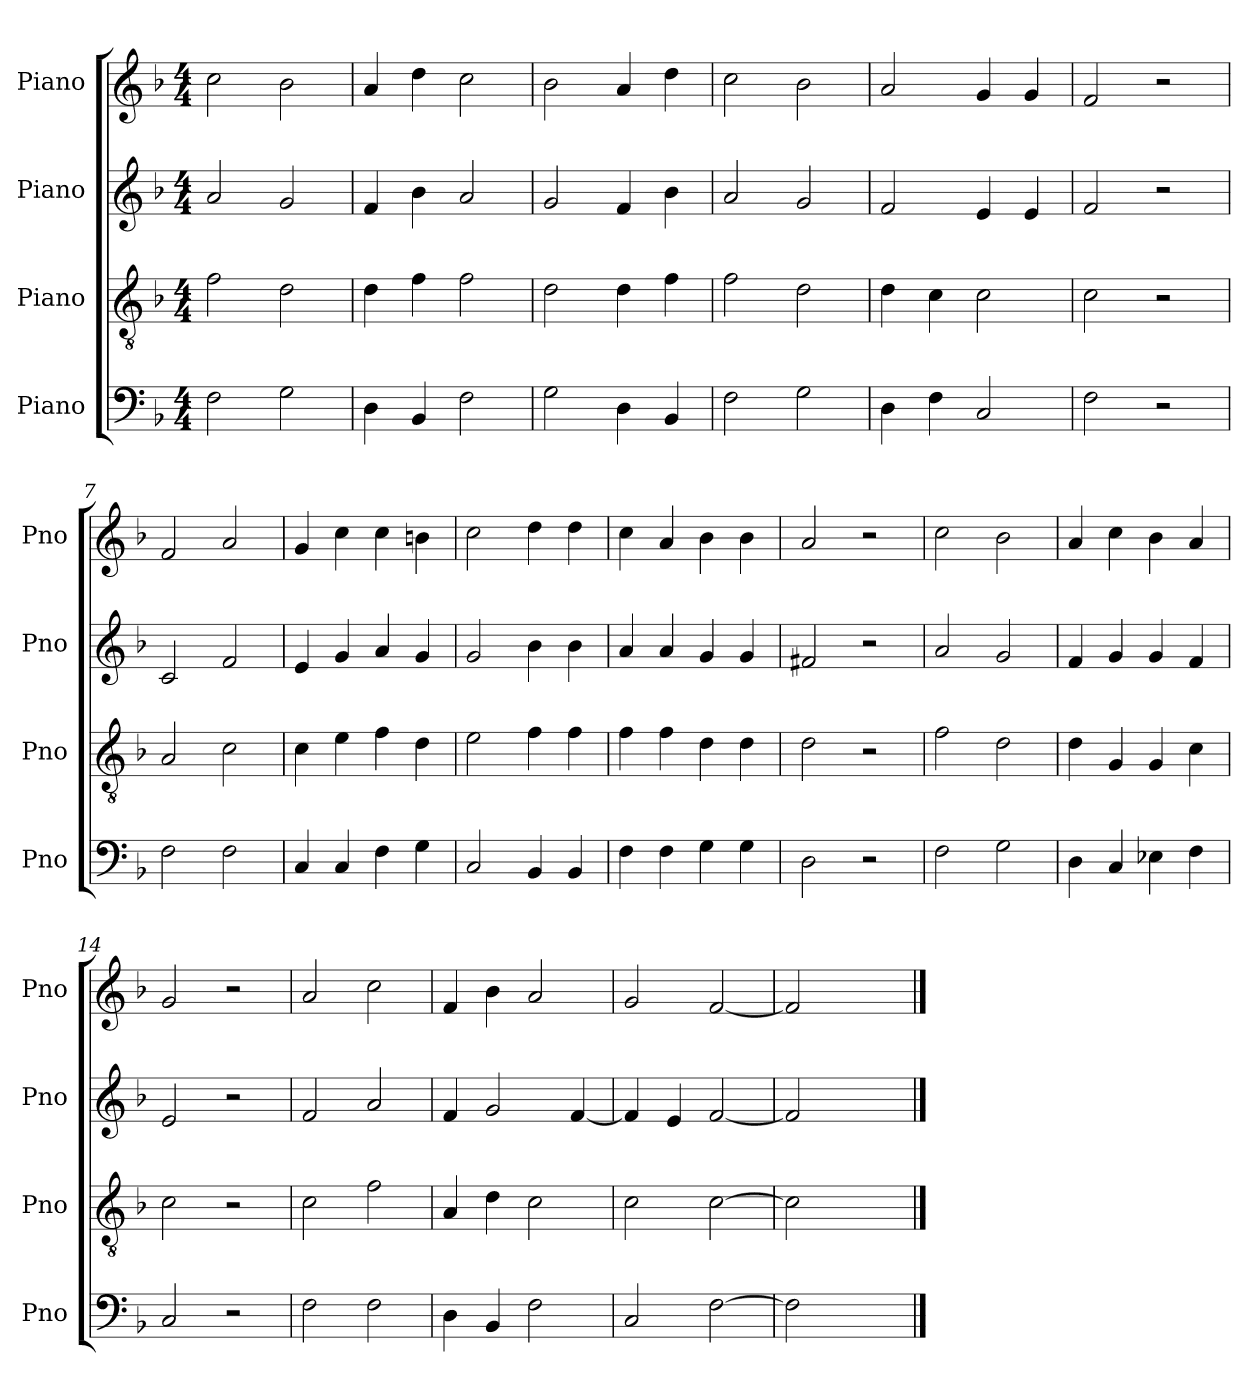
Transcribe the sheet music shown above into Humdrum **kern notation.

**kern	**kern	**kern	**kern
*part4	*part3	*part2	*part1
*staff4	*staff3	*staff2	*staff1
*I"Piano	*I"Piano	*I"Piano	*I"Piano
*I'Pno	*I'Pno	*I'Pno	*I'Pno
*clefF4	*clefGv2	*clefG2	*clefG2
*k[b-]	*k[b-]	*k[b-]	*k[b-]
*M4/4	*M4/4	*M4/4	*M4/4
=1	=1	=1	=1
2F\	2f\	2a/	2cc\
2G\	2d\	2g/	2b-\
=2	=2	=2	=2
4D\	4d\	4f/	4a/
4BB-/	4f\	4b-\	4dd\
2F\	2f\	2a/	2cc\
=3	=3	=3	=3
2G\	2d\	2g/	2b-\
4D\	4d\	4f/	4a/
4BB-/	4f\	4b-\	4dd\
=4	=4	=4	=4
2F\	2f\	2a/	2cc\
2G\	2d\	2g/	2b-\
=5	=5	=5	=5
4D\	4d\	2f/	2a/
4F\	4c\	.	.
2C/	2c\	4e/	4g/
.	.	4e/	4g/
=6	=6	=6	=6
2F\	2c\	2f/	2f/
2r	2r	2r	2r
=7	=7	=7	=7
2F\	2A/	2c/	2f/
2F\	2c\	2f/	2a/
=8	=8	=8	=8
4C/	4c\	4e/	4g/
4C/	4e\	4g/	4cc\
4F\	4f\	4a/	4cc\
4G\	4d\	4g/	4bn\
=9	=9	=9	=9
2C/	2e\	2g/	2cc\
4BB-/	4f\	4b-\	4dd\
4BB-/	4f\	4b-\	4dd\
!!LO:LB:g=z
=10	=10	=10	=10
4F\	4f\	4a/	4cc\
4F\	4f\	4a/	4a/
4G\	4d\	4g/	4b-\
4G\	4d\	4g/	4b-\
=11	=11	=11	=11
2D\	2d\	2f#X/	2a/
2r	2r	2r	2r
=12	=12	=12	=12
2F\	2f\	2a/	2cc\
2G\	2d\	2g/	2b-\
=13	=13	=13	=13
4D\	4d\	4f/	4a/
4C/	4G/	4g/	4cc\
4E-X\	4G/	4g/	4b-\
4F\	4c\	4f/	4a/
=14	=14	=14	=14
2C/	2c\	2e/	2g/
2r	2r	2r	2r
=15	=15	=15	=15
2F\	2c\	2f/	2a/
2F\	2f\	2a/	2cc\
=16	=16	=16	=16
4D\	4A/	4f/	4f/
4BB-/	4d\	2g/	4b-\
2F\	2c\	.	2a/
.	.	[4f/	.
=17	=17	=17	=17
2C/	2c\	4f/]	2g/
.	.	4e/	.
[2F\	[2c\	[2f/	[2f/
=18	=18	=18	=18
2F\]	2c\]	2f/]	2f/]
2ryy	2ryy	2ryy	2ryy
==	==	==	==
*-	*-	*-	*-
